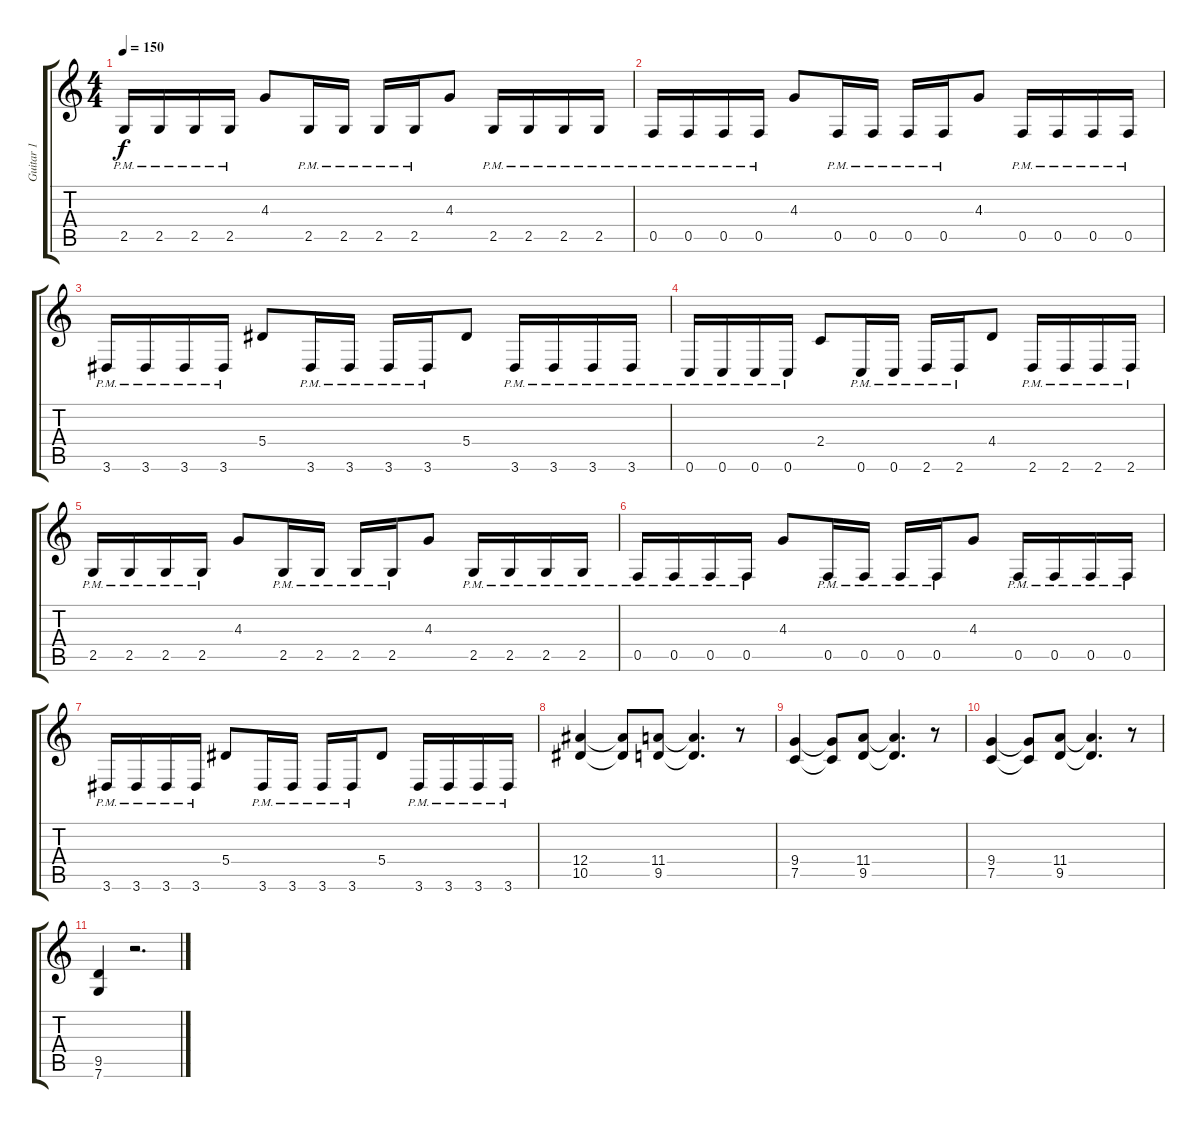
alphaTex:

\track ("Guitar 1" "Guitar 1") {instrument distortionguitar}
\staff {score tabs}
\tuning (C4 G3 Eb3 Bb2 F2 C2) {hide}
\ts (4 4)
\tempo 150
\clef g2
\ks c
2.5{pm}.16{dy f balance 0} 2.5{pm}.16 2.5{pm}.16 2.5{pm}.16 4.3.8 2.5{pm}.16 2.5{pm}.16 2.5{pm}.16 2.5{pm}.16 4.3.8 2.5{pm}.16 2.5{pm}.16 2.5{pm}.16 2.5{pm}.16 |
0.5{pm}.16 0.5{pm}.16 0.5{pm}.16 0.5{pm}.16 4.3.8 0.5{pm}.16 0.5{pm}.16 0.5{pm}.16 0.5{pm}.16 4.3.8 0.5{pm}.16 0.5{pm}.16 0.5{pm}.16 0.5{pm}.16 |
3.6{pm}.16 3.6{pm}.16 3.6{pm}.16 3.6{pm}.16 5.4.8 3.6{pm}.16 3.6{pm}.16 3.6{pm}.16 3.6{pm}.16 5.4.8 3.6{pm}.16 3.6{pm}.16 3.6{pm}.16 3.6{pm}.16 |
0.6{pm}.16 0.6{pm}.16 0.6{pm}.16 0.6{pm}.16 2.4.8 0.6{pm}.16 0.6{pm}.16 2.6{pm}.16 2.6{pm}.16 4.4.8 2.6{pm}.16 2.6{pm}.16 2.6{pm}.16 2.6{pm}.16 |
2.5{pm}.16 2.5{pm}.16 2.5{pm}.16 2.5{pm}.16 4.3.8 2.5{pm}.16 2.5{pm}.16 2.5{pm}.16 2.5{pm}.16 4.3.8 2.5{pm}.16 2.5{pm}.16 2.5{pm}.16 2.5{pm}.16 |
0.5{pm}.16 0.5{pm}.16 0.5{pm}.16 0.5{pm}.16 4.3.8 0.5{pm}.16 0.5{pm}.16 0.5{pm}.16 0.5{pm}.16 4.3.8 0.5{pm}.16 0.5{pm}.16 0.5{pm}.16 0.5{pm}.16 |
3.6{pm}.16 3.6{pm}.16 3.6{pm}.16 3.6{pm}.16 5.4.8 3.6{pm}.16 3.6{pm}.16 3.6{pm}.16 3.6{pm}.16 5.4.8 3.6{pm}.16 3.6{pm}.16 3.6{pm}.16 3.6{pm}.16 |
(12.4 10.5).4{volume 11} (12.4{t} 10.5{t}).8 (11.4 9.5).8 (11.4{t} 9.5{t}).4{d} r.8 |
(9.4 7.5).4 (9.4{t} 7.5{t}).8 (11.4 9.5).8 (11.4{t} 9.5{t}).4{d} r.8 |
(9.4 7.5).4 (9.4{t} 7.5{t}).8 (11.4 9.5).8 (11.4{t} 9.5{t}).4{d} r.8 |
(9.5 7.6).4 r.2{d}
